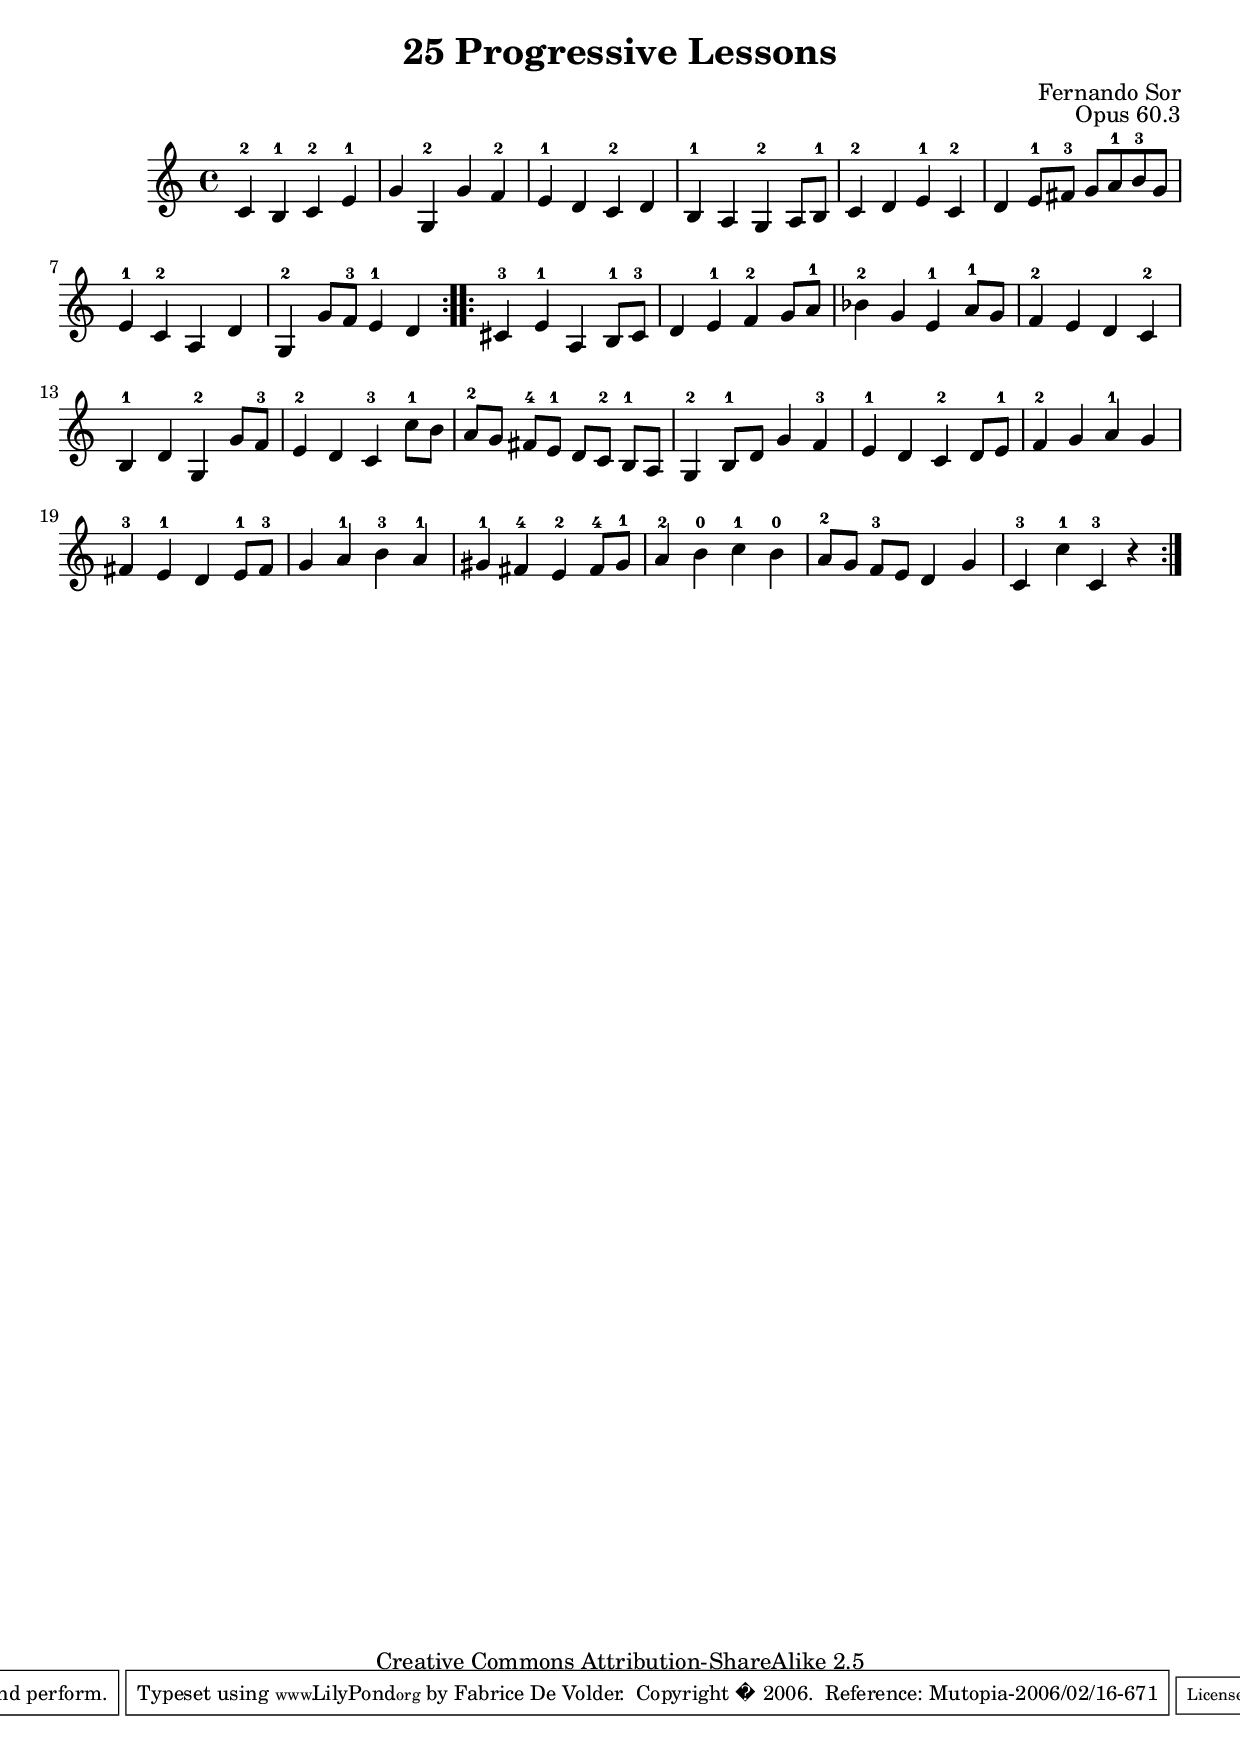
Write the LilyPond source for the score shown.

\version "2.6.5"
\header {
 title    = "25 Progressive Lessons"
 opus     = "Opus 60.3"
 composer = "Fernando Sor"

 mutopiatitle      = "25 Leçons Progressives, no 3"
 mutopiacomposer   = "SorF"
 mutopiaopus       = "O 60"
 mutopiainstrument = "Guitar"
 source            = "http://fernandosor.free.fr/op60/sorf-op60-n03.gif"
 date              = "19th C."
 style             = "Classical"
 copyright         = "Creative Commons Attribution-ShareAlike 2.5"
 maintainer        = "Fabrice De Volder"
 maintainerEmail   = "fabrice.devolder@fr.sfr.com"
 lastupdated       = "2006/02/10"
 filename          = "sor_op60_03.ly"

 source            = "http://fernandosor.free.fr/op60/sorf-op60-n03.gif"
 enterdby          = "Fabrice De Volder"

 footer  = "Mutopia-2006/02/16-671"
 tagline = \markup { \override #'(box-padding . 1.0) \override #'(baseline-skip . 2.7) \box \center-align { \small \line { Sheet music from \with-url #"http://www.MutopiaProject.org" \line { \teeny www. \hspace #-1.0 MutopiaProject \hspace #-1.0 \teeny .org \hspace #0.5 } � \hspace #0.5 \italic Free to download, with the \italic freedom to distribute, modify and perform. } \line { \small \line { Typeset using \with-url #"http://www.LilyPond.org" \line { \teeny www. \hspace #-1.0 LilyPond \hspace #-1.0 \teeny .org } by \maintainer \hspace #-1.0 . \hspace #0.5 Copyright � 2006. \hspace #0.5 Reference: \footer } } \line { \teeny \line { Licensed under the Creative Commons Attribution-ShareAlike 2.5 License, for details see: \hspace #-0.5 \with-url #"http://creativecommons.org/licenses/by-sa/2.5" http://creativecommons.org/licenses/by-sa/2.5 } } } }
}

oneVoice = \relative c' {
  \repeat volta 2 {
    c4-2 b-1 c-2 e-1
    g g,-2 g' f-2
    e-1 d c-2 d
    b-1 a g-2 a8 b-1
    c4-2 d e-1 c-2
    d e8-1 fis-3 g a-1 b-3 g

   e4-1 c-2 a d
   g,-2 g'8 f-3 e4-1 d
  }
  \repeat volta 2 {
    cis-3 e-1 a, b8-1 cis-3
    d4 e-1 f-2 g8 a-1 
    bes4-2  g e-1 a8-1 g
    f4-2 e d c-2

    b-1 d g,-2 g'8 f-3
    e4-2 d c-3 c'8-1 b
    a-2[ g] fis-4[ e-1] d[ c-2] b-1 a
    g4-2 b8-1 d g4 f-3
    e-1 d c-2 d8 e-1
    f4-2 g a-1 g 

    fis-3 e-1 d e8-1 fis-3
    g4 a-1 b-3 a-1
    gis-1 fis-4 e-2 fis8-4 gis-1
    a4-2 b-0 c-1 b-0
    a8-2[ g] f-3 e d4 g
    c,-3 c'-1 c,-3 r
  }
}

\score {
  \context Staff <<
    \time 4/4
    \key c \major
    \clef violin
    \set Staff.midiInstrument ="acoustic guitar (nylon)"
    \transposition c
    \oneVoice
  >>
\layout {}
\midi { \tempo 4=160}
}
